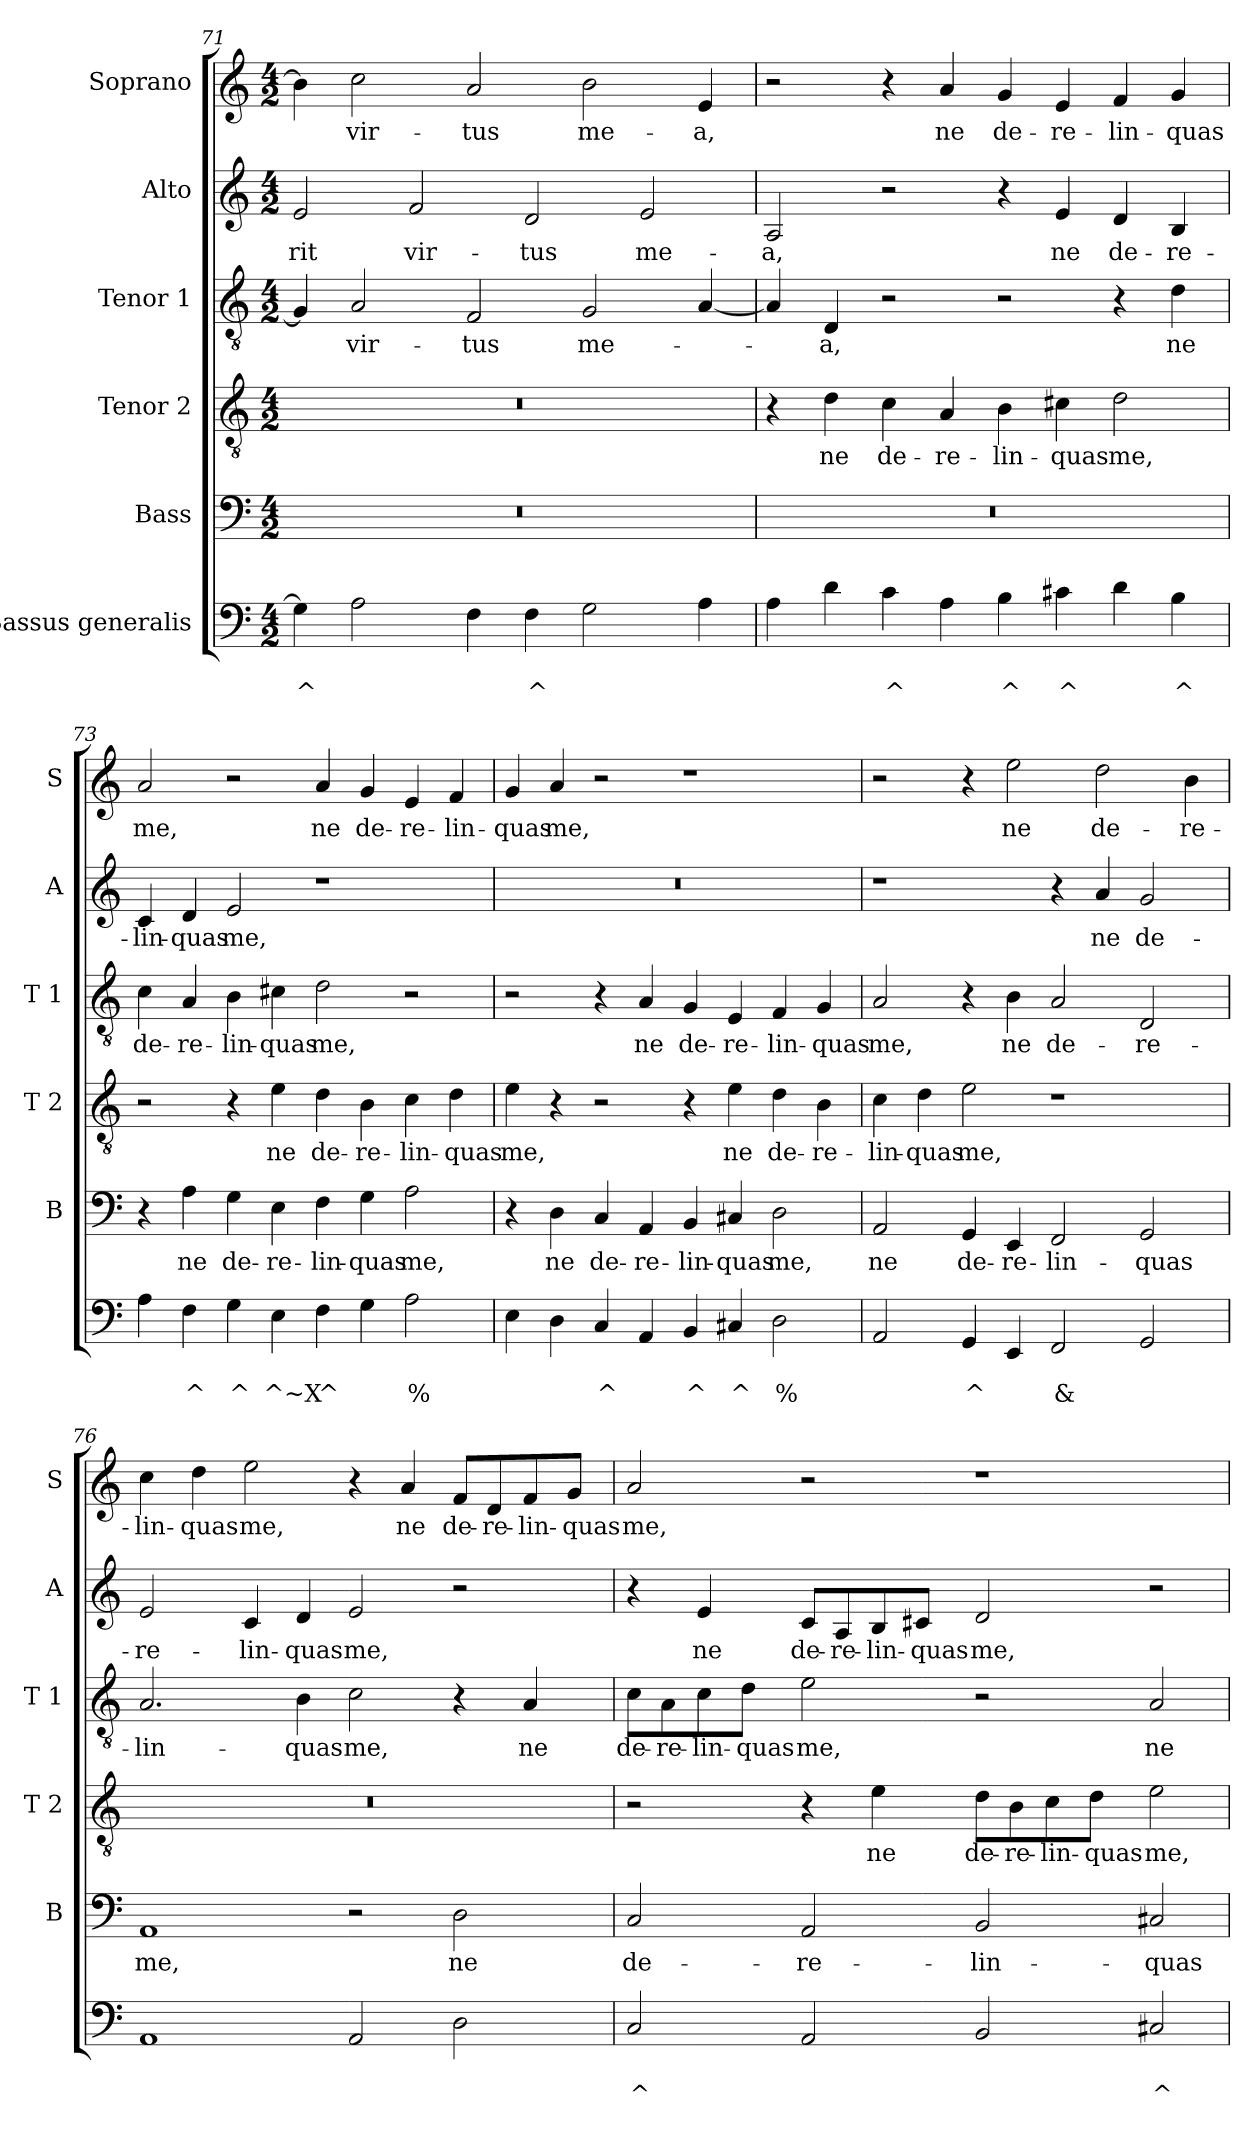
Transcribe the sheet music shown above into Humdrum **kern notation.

**kern	**text	**text	**kern	**text	**kern	**text	**kern	**text	**kern	**text	**kern	**text
*part6	*part6	*part6	*part5	*part5	*part4	*part4	*part3	*part3	*part2	*part2	*part1	*part1
*staff6	*staff6	*staff6	*staff5	*staff5	*staff4	*staff4	*staff3	*staff3	*staff2	*staff2	*staff1	*staff1
*I"Bassus generalis	*	*	*I"Bass	*	*I"Tenor 2	*	*I"Tenor 1	*	*I"Alto	*	*I"Soprano	*
*	*	*	*I'B	*	*I'T 2	*	*I'T 1	*	*I'A	*	*I'S	*
!!LO:LB:g=z
*clefF4	*	*	*clefF4	*	*clefGv2	*	*clefGv2	*	*clefG2	*	*clefG2	*
*k[]	*	*	*k[]	*	*k[]	*	*k[]	*	*k[]	*	*k[]	*
*C:	*	*	*C:	*	*C:	*	*C:	*	*C:	*	*C:	*
*M4/2	*	*	*M4/2	*	*M4/2	*	*M4/2	*	*M4/2	*	*M4/2	*
=71	=71	=71	=71	=71	=71	=71	=71	=71	=71	=71	=71	=71
*^	*	*	*	*	*	*	*	*	*	*	*	*
!	!	!	!LO:LY:b	!	!	!	!	!	!	!	!LO:LY:b	!	!
4G\]	4ryy	.	^	0r	.	0r	.	4G/]	.	2e/	-rit	4b\]	.
!	!	!	!	!	!	!	!	!	!LO:LY:b	!	!	!	!LO:LY:b
2A\	4ryy	.	.	.	.	.	.	2A/	vir-	.	.	2cc\	vir-
!	!	!	!LO:LY:b	!	!	!	!	!	!	!	!LO:LY:b	!	!
.	4ryy	.	^	.	.	.	.	.	.	2f/	vir-	.	.
!	!	!	!	!	!	!	!	!	!LO:LY:b	!	!	!	!LO:LY:b
4F\	4ryy	.	.	.	.	.	.	2F/	-tus	.	.	2a/	-tus
!	!	!	!LO:LY:b	!	!	!	!	!	!	!	!LO:LY:b	!	!
4F\	4ryy	.	^	.	.	.	.	.	.	2d/	-tus	.	.
!	!	!	!	!	!	!	!	!	!LO:LY:b	!	!	!	!LO:LY:b
2G\	4ryy	.	.	.	.	.	.	2G/	me-	.	.	2b\	me-
!	!	!	!LO:LY:b	!	!	!	!	!	!	!	!LO:LY:b	!	!
.	4ryy	.	^	.	.	.	.	.	.	2e/	me-	.	.
!	!	!	!	!	!	!	!	!	!	!	!	!	!LO:LY:b
4A\	4ryy	.	.	.	.	.	.	[4A/	.	.	.	4e/	-a,
=72	=72	=72	=72	=72	=72	=72	=72	=72	=72	=72	=72	=72	=72
!	!	!	!	!	!	!	!	!	!	!	!LO:LY:b	!	!
*v	*v	*	*	*	*	*	*	*	*	*	*	*	*
4A\	.	.	0r	.	4r	.	4A/]	.	2A/	-a,	2r	.
!	!	!	!	!	!	!LO:LY:b	!	!LO:LY:b	!	!	!	!
4d\	.	.	.	.	4d\	ne	4D/	-a,	.	.	.	.
!	!	!LO:LY:b	!	!	!	!LO:LY:b	!	!	!	!	!	!
4c\	.	^	.	.	4c\	de-	2r	.	2r	.	4r	.
!	!	!	!	!	!	!LO:LY:b	!	!	!	!	!	!LO:LY:b
4A\	.	.	.	.	4A/	-re-	.	.	.	.	4a/	ne
!	!	!LO:LY:b	!	!	!	!LO:LY:b	!	!	!	!	!	!LO:LY:b
4B\	.	^	.	.	4B\	-lin-	2r	.	4r	.	4g/	de-
!	!	!LO:LY:b	!	!	!	!LO:LY:b	!	!	!	!LO:LY:b	!	!LO:LY:b
4c#X\	.	^	.	.	4c#X\	-quas	.	.	4e/	ne	4e/	-re-
!	!	!	!	!	!	!LO:LY:b	!	!	!	!LO:LY:b	!	!LO:LY:b
4d\	.	.	.	.	2d\	me,	4r	.	4d/	de-	4f/	-lin-
!	!	!LO:LY:b	!	!	!	!	!	!LO:LY:b	!	!LO:LY:b	!	!LO:LY:b
4B\	.	^	.	.	.	.	4d\	ne	4B/	-re-	4g/	-quas
=73	=73	=73	=73	=73	=73	=73	=73	=73	=73	=73	=73	=73
*^	*	*	*	*	*	*	*	*	*	*	*	*
!	!	!	!	!	!	!	!	!	!LO:LY:b	!	!LO:LY:b	!	!LO:LY:b
4A\	1.ryy	.	.	4r	.	2r	.	4c\	de-	4c/	-lin-	2a/	me,
!	!	!	!LO:LY:b	!	!LO:LY:b	!	!	!	!LO:LY:b	!	!LO:LY:b	!	!
4F\	.	.	^	4A\	ne	.	.	4A/	-re-	4d/	-quas	.	.
!	!	!	!LO:LY:b	!	!LO:LY:b	!	!	!	!LO:LY:b	!	!LO:LY:b	!	!
4G\	.	.	^	4G\	de-	4r	.	4B\	-lin-	2e/	me,	2r	.
!	!	!	!LO:LY:b	!	!LO:LY:b	!	!LO:LY:b	!	!LO:LY:b	!	!	!	!
4E\	.	.	^~X	4E\	-re-	4e\	ne	4c#X\	-quas	.	.	.	.
!	!	!	!LO:LY:b	!	!LO:LY:b	!	!LO:LY:b	!	!LO:LY:b	!	!	!	!LO:LY:b
4F\	.	.	^	4F\	-lin-	4d\	de-	2d\	me,	1r	.	4a/	ne
!	!	!	!	!	!LO:LY:b	!	!LO:LY:b	!	!	!	!	!	!LO:LY:b
4G\	.	.	.	4G\	-quas	4B\	-re-	.	.	.	.	4g/	de-
!	!	!	!LO:LY:b	!	!LO:LY:b	!	!LO:LY:b	!	!	!	!	!	!LO:LY:b
2A\	4ryy	.	%	2A\	me,	4c\	-lin-	2r	.	.	.	4e/	-re-
!	!	!	!LO:LY:b	!	!	!	!LO:LY:b	!	!	!	!	!	!LO:LY:b
.	4ryy	.	^	.	.	4d\	-quas	.	.	.	.	4f/	-lin-
=74	=74	=74	=74	=74	=74	=74	=74	=74	=74	=74	=74	=74	=74
!	!	!	!	!	!	!	!LO:LY:b	!	!	!	!	!	!LO:LY:b
4E\	1.ryy	.	.	4r	.	4e\	me,	2r	.	0r	.	4g/	-quas
!	!	!	!	!	!LO:LY:b	!	!	!	!	!	!	!	!LO:LY:b
4D\	.	.	.	4D\	ne	4r	.	.	.	.	.	4a/	me,
!	!	!	!LO:LY:b	!	!LO:LY:b	!	!	!	!	!	!	!	!
4C/	.	.	^	4C/	de-	2r	.	4r	.	.	.	2r	.
!	!	!	!	!	!LO:LY:b	!	!	!	!LO:LY:b	!	!	!	!
4AA/	.	.	.	4AA/	-re-	.	.	4A/	ne	.	.	.	.
!	!	!	!LO:LY:b	!	!LO:LY:b	!	!	!	!LO:LY:b	!	!	!	!
4BB/	.	.	^	4BB/	-lin-	4r	.	4G/	de-	.	.	1r	.
!	!	!	!LO:LY:b	!	!LO:LY:b	!	!LO:LY:b	!	!LO:LY:b	!	!	!	!
4C#X/	.	.	^	4C#X/	-quas	4e\	ne	4E/	-re-	.	.	.	.
!	!	!	!LO:LY:b	!	!LO:LY:b	!	!LO:LY:b	!	!LO:LY:b	!	!	!	!
2D\	4ryy	.	%	2D\	me,	4d\	de-	4F/	-lin-	.	.	.	.
!	!	!	!LO:LY:b	!	!	!	!LO:LY:b	!	!LO:LY:b	!	!	!	!
.	4ryy	.	^	.	.	4B\	-re-	4G/	-quas	.	.	.	.
!!LO:LB:g=z
=75	=75	=75	=75	=75	=75	=75	=75	=75	=75	=75	=75	=75	=75
!	!	!	!	!	!LO:LY:b	!	!LO:LY:b	!	!LO:LY:b	!	!	!	!
2AA/	2ryy	.	.	2AA/	ne	4c\	-lin-	2A/	me,	1r	.	2r	.
!	!	!	!	!	!	!	!LO:LY:b	!	!	!	!	!	!
.	.	.	.	.	.	4d\	-quas	.	.	.	.	.	.
!	!	!	!LO:LY:b	!	!LO:LY:b	!	!LO:LY:b	!	!	!	!	!	!
4GG/	2ryy	.	^	4GG/	de-	2e\	me,	4r	.	.	.	4r	.
!	!	!	!	!	!LO:LY:b	!	!	!	!LO:LY:b	!	!	!	!LO:LY:b
4EE/	.	.	.	4EE/	-re-	.	.	4B\	ne	.	.	2ee\	ne
!	!	!	!LO:LY:b	!	!LO:LY:b	!	!	!	!LO:LY:b	!	!	!	!
2FF/	4ryy	.	&	2FF/	-lin-	1r	.	2A/	de-	4r	.	.	.
!	!	!	!LO:LY:b	!	!	!	!	!	!	!	!LO:LY:b	!	!LO:LY:b
.	4ryy	.	^	.	.	.	.	.	.	4a/	ne	2dd\	de-
!	!	!	!	!	!LO:LY:b	!	!	!	!LO:LY:b	!	!LO:LY:b	!	!
2GG/	2ryy	.	.	2GG/	-quas	.	.	2D/	-re-	2g/	de-	.	.
!	!	!	!	!	!	!	!	!	!	!	!	!	!LO:LY:b
.	.	.	.	.	.	.	.	.	.	.	.	4b\	-re-
*v	*v	*	*	*	*	*	*	*	*	*	*	*	*
=76	=76	=76	=76	=76	=76	=76	=76	=76	=76	=76	=76	=76
!	!	!	!	!LO:LY:b	!	!	!	!LO:LY:b	!	!LO:LY:b	!	!LO:LY:b
1AA	.	.	1AA	me,	0r	.	2.A/	-lin-	2e/	-re-	4cc\	-lin-
!	!	!	!	!	!	!	!	!	!	!	!	!LO:LY:b
.	.	.	.	.	.	.	.	.	.	.	4dd\	-quas
!	!	!	!	!	!	!	!	!	!	!LO:LY:b	!	!LO:LY:b
.	.	.	.	.	.	.	.	.	4c/	-lin-	2ee\	me,
!	!	!	!	!	!	!	!	!LO:LY:b	!	!LO:LY:b	!	!
.	.	.	.	.	.	.	4B\	-quas	4d/	-quas	.	.
!	!	!	!	!	!	!	!	!LO:LY:b	!	!LO:LY:b	!	!
2AA/	.	.	2r	.	.	.	2c\	me,	2e/	me,	4r	.
!	!	!	!	!	!	!	!	!	!	!	!	!LO:LY:b
.	.	.	.	.	.	.	.	.	.	.	4a/	ne
!	!	!	!	!LO:LY:b	!	!	!	!	!	!	!	!LO:LY:b
2D\	.	.	2D\	ne	.	.	4r	.	2r	.	8f/L	de-
!	!	!	!	!	!	!	!	!	!	!	!	!LO:LY:b
.	.	.	.	.	.	.	.	.	.	.	8d/	-re-
!	!	!	!	!	!	!	!	!LO:LY:b	!	!	!	!LO:LY:b
.	.	.	.	.	.	.	4A/	ne	.	.	8f/	-lin-
!	!	!	!	!	!	!	!	!	!	!	!	!LO:LY:b
.	.	.	.	.	.	.	.	.	.	.	8g/J	-quas
=77	=77	=77	=77	=77	=77	=77	=77	=77	=77	=77	=77	=77
!	!	!LO:LY:b	!	!LO:LY:b	!	!	!	!LO:LY:b	!	!	!	!LO:LY:b
2C/	.	^	2C/	de-	2r	.	8c\L	de-	4r	.	2a/	me,
!	!	!	!	!	!	!	!	!LO:LY:b	!	!	!	!
.	.	.	.	.	.	.	8A\	-re-	.	.	.	.
!	!	!	!	!	!	!	!	!LO:LY:b	!	!LO:LY:b	!	!
.	.	.	.	.	.	.	8c\	-lin-	4e/	ne	.	.
!	!	!	!	!	!	!	!	!LO:LY:b	!	!	!	!
.	.	.	.	.	.	.	8d\J	-quas	.	.	.	.
!	!	!	!	!LO:LY:b	!	!	!	!LO:LY:b	!	!LO:LY:b	!	!
2AA/	.	.	2AA/	-re-	4r	.	2e\	me,	8c/L	de-	2r	.
!	!	!	!	!	!	!	!	!	!	!LO:LY:b	!	!
.	.	.	.	.	.	.	.	.	8A/	-re-	.	.
!	!	!	!	!	!	!LO:LY:b	!	!	!	!LO:LY:b	!	!
.	.	.	.	.	4e\	ne	.	.	8B/	-lin-	.	.
!	!	!	!	!	!	!	!	!	!	!LO:LY:b	!	!
.	.	.	.	.	.	.	.	.	8c#X/J	-quas	.	.
!	!	!	!	!LO:LY:b	!	!LO:LY:b	!	!	!	!LO:LY:b	!	!
2BB/	.	.	2BB/	-lin-	8d\L	de-	2r	.	2d/	me,	1r	.
!	!	!	!	!	!	!LO:LY:b	!	!	!	!	!	!
.	.	.	.	.	8B\	-re-	.	.	.	.	.	.
!	!	!	!	!	!	!LO:LY:b	!	!	!	!	!	!
.	.	.	.	.	8c\	-lin-	.	.	.	.	.	.
!	!	!	!	!	!	!LO:LY:b	!	!	!	!	!	!
.	.	.	.	.	8d\J	-quas	.	.	.	.	.	.
!	!	!LO:LY:b	!	!LO:LY:b	!	!LO:LY:b	!	!LO:LY:b	!	!	!	!
2C#X/	.	^	2C#X/	-quas	2e\	me,	2A/	ne	2r	.	.	.
=	=	=	=	=	=	=	=	=	=	=	=	=
*-	*-	*-	*-	*-	*-	*-	*-	*-	*-	*-	*-	*-
